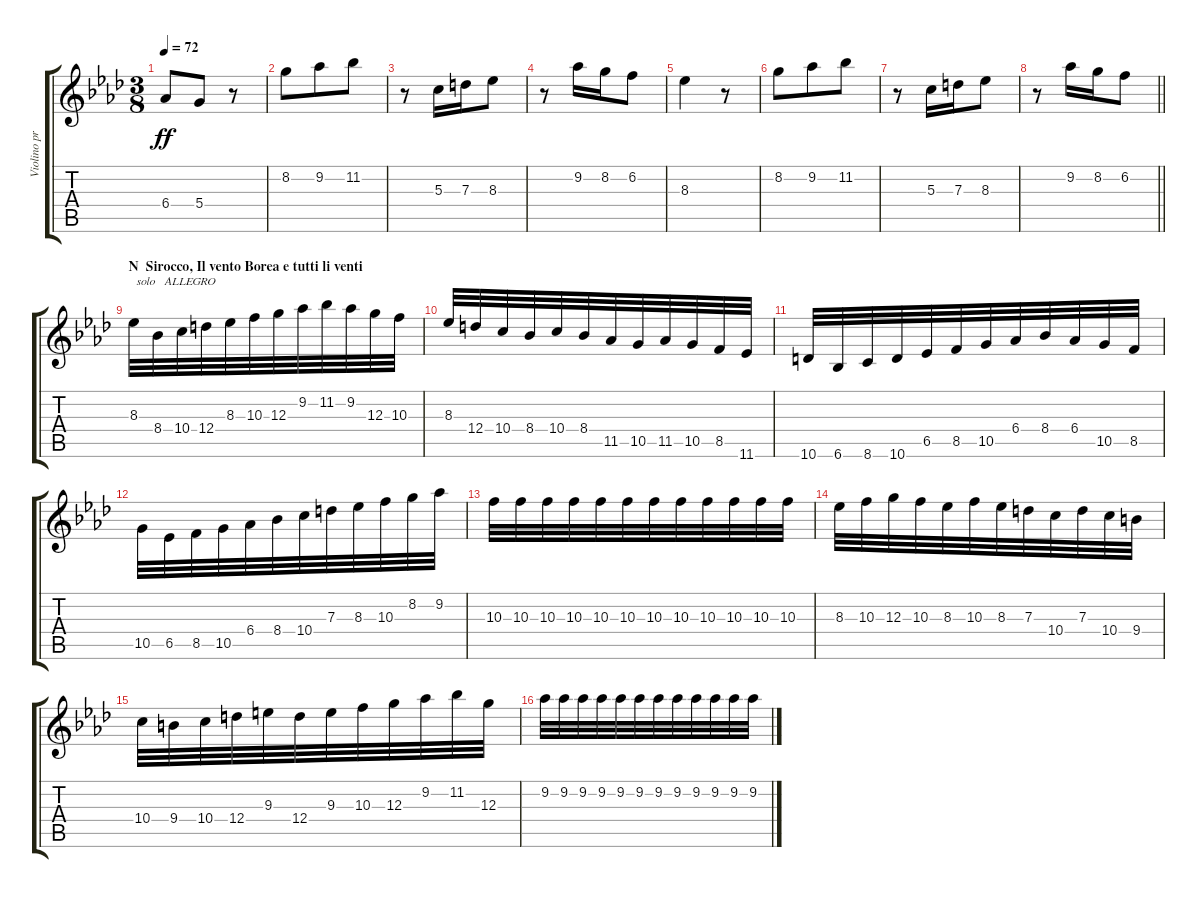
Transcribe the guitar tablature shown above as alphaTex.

\track ("Violino principale" "Violino pr") {instrument overdrivenguitar}
\staff {score tabs}
\tuning (E4 B3 G3 D3 A2 E2) {hide}
\ts (3 8)
\tempo 72
\clef g2
\ks fminor
6.4.8{dy ff} 5.4.8 r.8 |
8.2.8 9.2.8 11.2.8 |
r.8 5.3.16 7.3.16 8.3.8 |
r.8 9.2.16 8.2.16 6.2.8 |
8.3.4 r.8 |
8.2.8 9.2.8 11.2.8 |
r.8 5.3.16 7.3.16 8.3.8 |
\barLineRight lightlight
r.8 9.2.16 8.2.16 6.2.8 |
\section ("" "N  Sirocco, Il vento Borea e tutti li venti")
8.3.32{txt " solo   ALLEGRO"} 8.4.32 10.4.32 12.4.32 8.3.32 10.3.32 12.3.32 9.2.32 11.2.32 9.2.32 12.3.32 10.3.32 |
8.3.32 12.4.32 10.4.32 8.4.32 10.4.32 8.4.32 11.5.32 10.5.32 11.5.32 10.5.32 8.5.32 11.6.32 |
10.6.32 6.6.32 8.6.32 10.6.32 6.5.32 8.5.32 10.5.32 6.4.32 8.4.32 6.4.32 10.5.32 8.5.32 |
10.5.32 6.5.32 8.5.32 10.5.32 6.4.32 8.4.32 10.4.32 7.3.32 8.3.32 10.3.32 8.2.32 9.2.32 |
10.3.32 10.3.32 10.3.32 10.3.32 10.3.32 10.3.32 10.3.32 10.3.32 10.3.32 10.3.32 10.3.32 10.3.32 |
8.3.32 10.3.32 12.3.32 10.3.32 8.3.32 10.3.32 8.3.32 7.3.32 10.4.32 7.3.32 10.4.32 9.4.32 |
10.4.32 9.4.32 10.4.32 12.4.32 9.3.32 12.4.32 9.3.32 10.3.32 12.3.32 9.2.32 11.2.32 12.3.32 |
9.2.32 9.2.32 9.2.32 9.2.32 9.2.32 9.2.32 9.2.32 9.2.32 9.2.32 9.2.32 9.2.32 9.2.32
